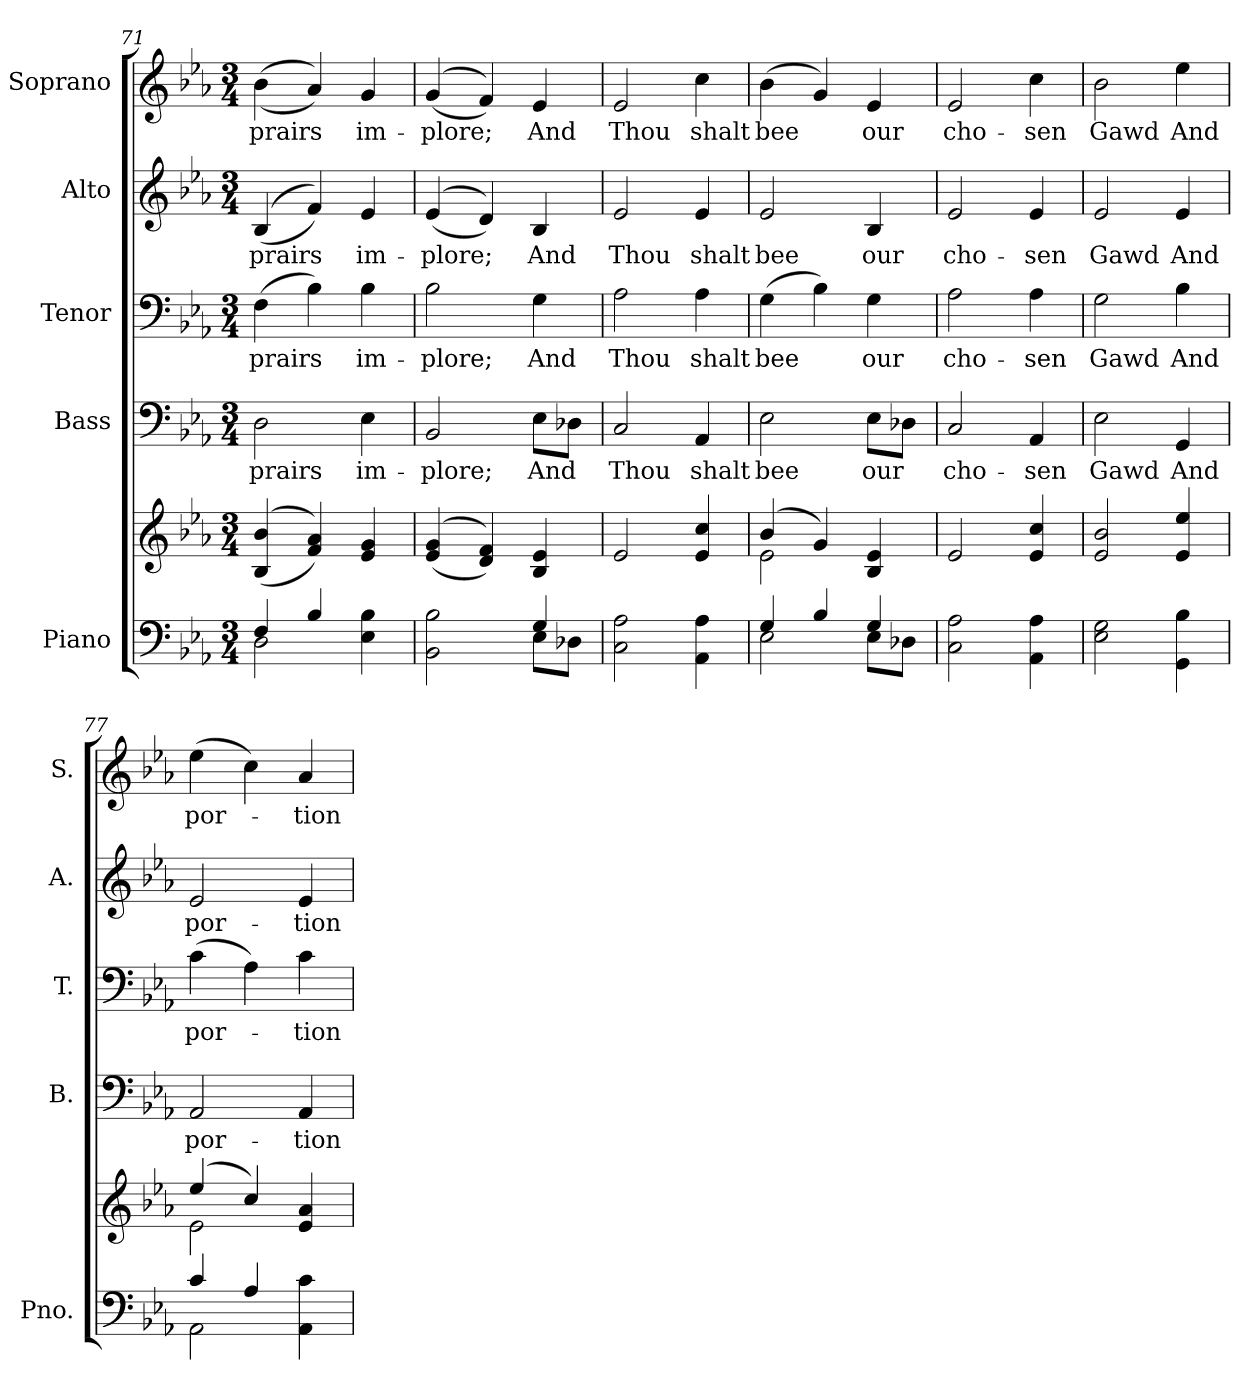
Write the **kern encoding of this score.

**kern	**kern	**kern	**text	**kern	**text	**kern	**text	**kern	**text
*part5	*part5	*part4	*part4	*part3	*part3	*part2	*part2	*part1	*part1
*staff6	*staff5	*staff4	*staff4	*staff3	*staff3	*staff2	*staff2	*staff1	*staff1
*I"Piano	*	*I"Bass	*	*I"Tenor	*	*I"Alto	*	*I"Soprano	*
*I'Pno.	*	*I'B.	*	*I'T.	*	*I'A.	*	*I'S.	*
*clefF4	*clefG2	*clefF4	*	*clefF4	*	*clefG2	*	*clefG2	*
*k[b-e-a-]	*k[b-e-a-]	*k[b-e-a-]	*	*k[b-e-a-]	*	*k[b-e-a-]	*	*k[b-e-a-]	*
*E-:	*E-:	*E-:	*	*E-:	*	*E-:	*	*E-:	*
*M3/4	*M3/4	*M3/4	*	*M3/4	*	*M3/4	*	*M3/4	*
=71	=71	=71	=71	=71	=71	=71	=71	=71	=71
*^	*	*	*	*	*	*	*	*	*
!	!	!	!	!LO:LY:b:color=#000000	!	!	!	!	!	!
!	!	!	!	!	!	!LO:LY:b:color=#000000	!	!	!	!
!	!	!	!	!	!	!	!	!LO:LY:b:color=#000000	!	!
!	!	!	!	!	!	!	!	!	!	!LO:LY:b:color=#000000
4Fi/	2Di\	((4B-i/ 4b-i	2Di\	prairs	(4Fi\	prairs	((4B-i/	prairs	((4b-i\	prairs
4B-i/	.	4fi/ 4a-i))	.	.	4B-i\)	.	4fi/))	.	4a-i/))	.
!	!	!	!	!LO:LY:b:color=#000000	!	!	!	!	!	!
!	!	!	!	!	!	!LO:LY:b:color=#000000	!	!	!	!
!	!	!	!	!	!	!	!	!LO:LY:b:color=#000000	!	!
!	!	!	!	!	!	!	!	!	!	!LO:LY:b:color=#000000
4E-i\ 4B-i	4ryy	4e-i/ 4gi	4E-i\	im-	4B-i\	im-	4e-i/	im-	4gi/	im-
=72	=72	=72	=72	=72	=72	=72	=72	=72	=72	=72
!	!	!	!	!LO:LY:b:color=#000000	!	!	!	!	!	!
!	!	!	!	!	!	!LO:LY:b:color=#000000	!	!	!	!
!	!	!	!	!	!	!	!	!LO:LY:b:color=#000000	!	!
!	!	!	!	!	!	!	!	!	!	!LO:LY:b:color=#000000
2BB-i\ 2B-i	2ryy	((4e-i/ 4gi	2BB-i/	-plore;	2B-i\	-plore;	((4e-i/	-plore;	((4gi/	-plore;
.	.	4di/ 4fi))	.	.	.	.	4di/))	.	4fi/))	.
!	!	!	!	!LO:LY:b:color=#000000	!	!	!	!	!	!
!	!	!	!	!	!	!LO:LY:b:color=#000000	!	!	!	!
!	!	!	!	!	!	!	!	!LO:LY:b:color=#000000	!	!
!	!	!	!	!	!	!	!	!	!	!LO:LY:b:color=#000000
4Gi/	8E-i\L	4B-i/ 4e-i	8E-i\L	And	4Gi\	And	4B-i/	And	4e-i/	And
.	8D-Xi\J	.	8D-Xi\J	.	.	.	.	.	.	.
*v	*v	*	*	*	*	*	*	*	*	*
!!LO:PB:g=z
=73	=73	=73	=73	=73	=73	=73	=73	=73	=73
*^	*	*	*	*	*	*	*	*	*
!	!	!	!	!LO:LY:b:color=#000000	!	!	!	!	!	!
*v	*v	*	*	*	*	*	*	*	*	*
*^	*	*	*	*	*	*	*	*	*
!	!	!	!	!	!	!LO:LY:b:color=#000000	!	!	!	!
*v	*v	*	*	*	*	*	*	*	*	*
*^	*	*	*	*	*	*	*	*	*
!	!	!	!	!	!	!	!	!LO:LY:b:color=#000000	!	!
*v	*v	*	*	*	*	*	*	*	*	*
*^	*	*	*	*	*	*	*	*	*
!	!	!	!	!	!	!	!	!	!	!LO:LY:b:color=#000000
*v	*v	*	*	*	*	*	*	*	*	*
2Ci\ 2A-i	2e-i/	2Ci/	Thou	2A-i\	Thou	2e-i/	Thou	2e-i/	Thou
!	!	!	!LO:LY:b:color=#000000	!	!	!	!	!	!
!	!	!	!	!	!LO:LY:b:color=#000000	!	!	!	!
!	!	!	!	!	!	!	!LO:LY:b:color=#000000	!	!
!	!	!	!	!	!	!	!	!	!LO:LY:b:color=#000000
4AA-i\ 4A-i	4e-i/ 4cci	4AA-i/	shalt	4A-i\	shalt	4e-i/	shalt	4cci\	shalt
=74	=74	=74	=74	=74	=74	=74	=74	=74	=74
*^	*^	*	*	*	*	*	*	*	*
!	!	!	!	!	!LO:LY:b:color=#000000	!	!	!	!	!	!
!	!	!	!	!	!	!	!LO:LY:b:color=#000000	!	!	!	!
!	!	!	!	!	!	!	!	!	!LO:LY:b:color=#000000	!	!
!	!	!	!	!	!	!	!	!	!	!	!LO:LY:b:color=#000000
4Gi/	2E-i\	(4b-i/	2e-i\	2E-i\	bee	(4Gi\	bee	2e-i/	bee	(4b-i\	bee
4B-i/	.	4gi/)	.	.	.	4B-i\)	.	.	.	4gi/)	.
!	!	!	!	!	!LO:LY:b:color=#000000	!	!	!	!	!	!
!	!	!	!	!	!	!	!LO:LY:b:color=#000000	!	!	!	!
!	!	!	!	!	!	!	!	!	!LO:LY:b:color=#000000	!	!
!	!	!	!	!	!	!	!	!	!	!	!LO:LY:b:color=#000000
4Gi/	8E-i\L	4B-i/ 4e-i	4ryy	8E-i\L	our	4Gi\	our	4B-i/	our	4e-i/	our
.	8D-Xi\J	.	.	8D-Xi\J	.	.	.	.	.	.	.
*v	*v	*	*	*	*	*	*	*	*	*	*
*	*v	*v	*	*	*	*	*	*	*	*
=75	=75	=75	=75	=75	=75	=75	=75	=75	=75
*^	*	*	*	*	*	*	*	*	*
!	!	!	!	!LO:LY:b:color=#000000	!	!	!	!	!	!
*v	*v	*	*	*	*	*	*	*	*	*
*^	*	*	*	*	*	*	*	*	*
!	!	!	!	!	!	!LO:LY:b:color=#000000	!	!	!	!
*v	*v	*	*	*	*	*	*	*	*	*
*^	*	*	*	*	*	*	*	*	*
!	!	!	!	!	!	!	!	!LO:LY:b:color=#000000	!	!
*v	*v	*	*	*	*	*	*	*	*	*
*^	*	*	*	*	*	*	*	*	*
!	!	!	!	!	!	!	!	!	!	!LO:LY:b:color=#000000
*v	*v	*	*	*	*	*	*	*	*	*
2Ci\ 2A-i	2e-i/	2Ci/	cho-	2A-i\	cho-	2e-i/	cho-	2e-i/	cho-
!	!	!	!LO:LY:b:color=#000000	!	!	!	!	!	!
!	!	!	!	!	!LO:LY:b:color=#000000	!	!	!	!
!	!	!	!	!	!	!	!LO:LY:b:color=#000000	!	!
!	!	!	!	!	!	!	!	!	!LO:LY:b:color=#000000
4AA-i\ 4A-i	4e-i/ 4cci	4AA-i/	-sen	4A-i\	-sen	4e-i/	-sen	4cci\	-sen
!!LO:PB:g=z
=76	=76	=76	=76	=76	=76	=76	=76	=76	=76
!	!	!	!LO:LY:b:color=#000000	!	!	!	!	!	!
!	!	!	!	!	!LO:LY:b:color=#000000	!	!	!	!
!	!	!	!	!	!	!	!LO:LY:b:color=#000000	!	!
!	!	!	!	!	!	!	!	!	!LO:LY:b:color=#000000
2E-i\ 2Gi	2e-i/ 2b-i	2E-i\	Gawd	2Gi\	Gawd	2e-i/	Gawd	2b-i\	Gawd
!	!	!	!LO:LY:b:color=#000000	!	!	!	!	!	!
!	!	!	!	!	!LO:LY:b:color=#000000	!	!	!	!
!	!	!	!	!	!	!	!LO:LY:b:color=#000000	!	!
!	!	!	!	!	!	!	!	!	!LO:LY:b:color=#000000
4GGi\ 4B-i	4e-i/ 4ee-i	4GGi/	And	4B-i\	And	4e-i/	And	4ee-i\	And
=77	=77	=77	=77	=77	=77	=77	=77	=77	=77
*^	*^	*	*	*	*	*	*	*	*
!	!	!	!	!	!LO:LY:b:color=#000000	!	!	!	!	!	!
!	!	!	!	!	!	!	!LO:LY:b:color=#000000	!	!	!	!
!	!	!	!	!	!	!	!	!	!LO:LY:b:color=#000000	!	!
!	!	!	!	!	!	!	!	!	!	!	!LO:LY:b:color=#000000
4ci/	2AA-i\	(4ee-i/	2e-i\	2AA-i/	por-	(4ci\	por-	2e-i/	por-	(4ee-i\	por-
4A-i/	.	4cci/)	.	.	.	4A-i\)	.	.	.	4cci\)	.
!	!	!	!	!	!LO:LY:b:color=#000000	!	!	!	!	!	!
!	!	!	!	!	!	!	!LO:LY:b:color=#000000	!	!	!	!
!	!	!	!	!	!	!	!	!	!LO:LY:b:color=#000000	!	!
!	!	!	!	!	!	!	!	!	!	!	!LO:LY:b:color=#000000
4AA-i\ 4ci	4ryy	4e-i/ 4a-i	4ryy	4AA-i/	-tion	4ci\	-tion	4e-i/	-tion	4a-i/	-tion
*v	*v	*	*	*	*	*	*	*	*	*	*
*	*v	*v	*	*	*	*	*	*	*	*
=	=	=	=	=	=	=	=	=	=
*-	*-	*-	*-	*-	*-	*-	*-	*-	*-
